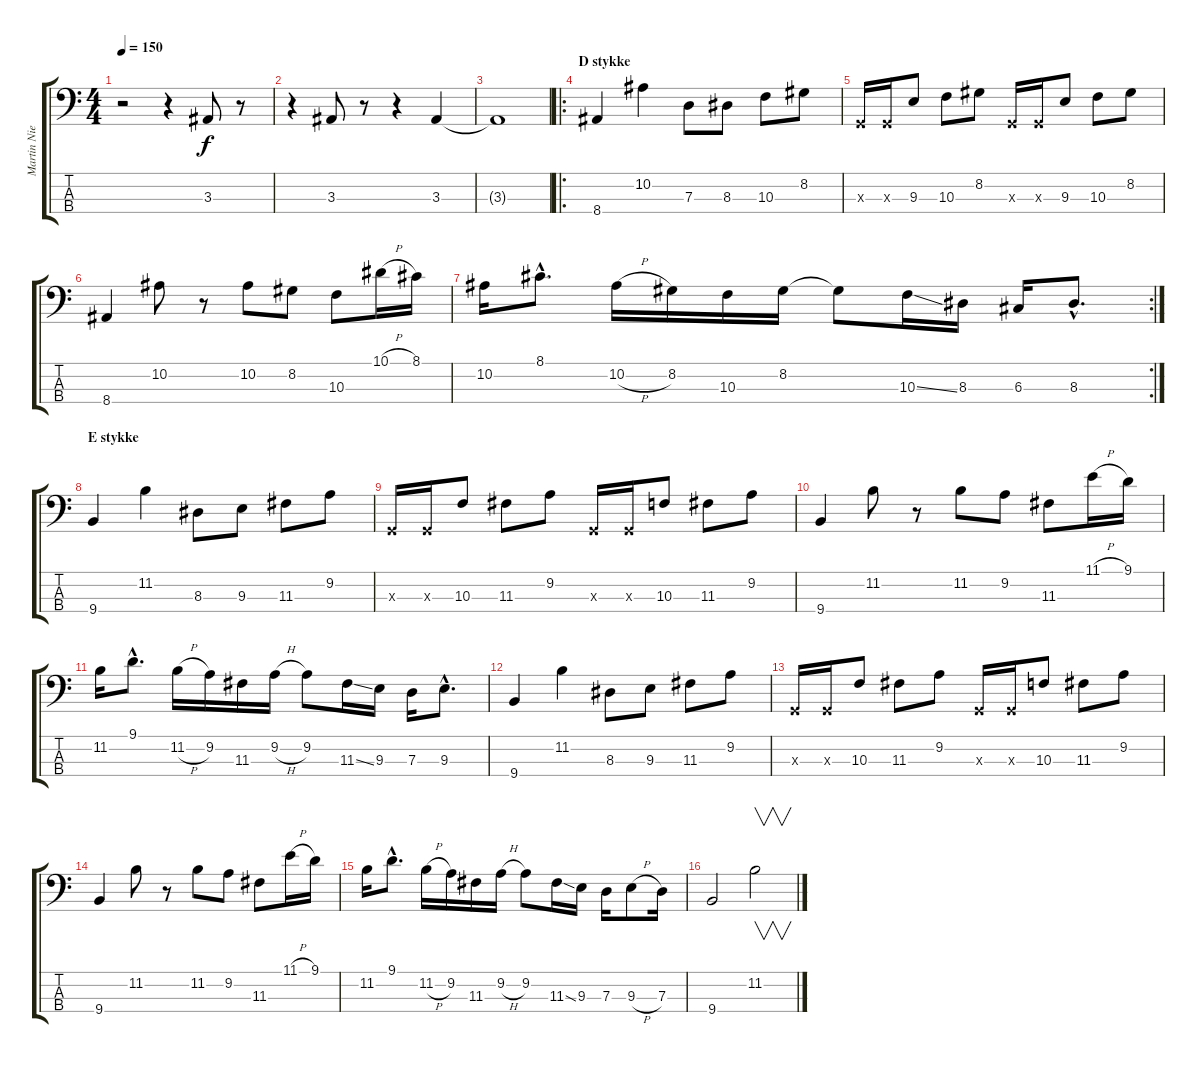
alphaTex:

\track ("Martin Nielsen (Bass)" "Martin Nie") {instrument electricbassfinger}
\staff {score tabs}
\tuning (F2 C2 G1 D1) {hide}
\ts (4 4)
\tempo 150
\clef f4
\ks c
r.2{dy f} r.4 3.3.8 r.8 |
r.4 3.3.8 r.8 r.4 3.3.4 |
3.3{t}.1 |
\ro
\section ("" "D stykke")
8.4.4 10.2.4 7.3.8 8.3.8 10.3.8 8.2.8 |
0.3{x}.16 0.3{x}.16 9.3.8 10.3.8 8.2.8 0.3{x}.16 0.3{x}.16 9.3.8 10.3.8 8.2.8 |
8.4.4 10.2.8 r.8 10.2.8 8.2.8 10.3.8 10.1{h}.16 8.1.16 |
\rc 2
10.2.16 8.1{hac}.8{d} 10.2{h}.16 8.2.16 10.3.16 8.2.16 8.2{t}.8 10.3{ss}.16 8.3.16 6.3.16 8.3{hac}.8{d} |
\section ("" "E stykke")
9.4.4 11.2.4 8.3.8 9.3.8 11.3.8 9.2.8 |
0.3{x}.16 0.3{x}.16 10.3.8 11.3.8 9.2.8 0.3{x}.16 0.3{x}.16 10.3.8 11.3.8 9.2.8 |
9.4.4 11.2.8 r.8 11.2.8 9.2.8 11.3.8 11.1{h}.16 9.1.16 |
11.2.16 9.1{hac}.8{d} 11.2{h}.16 9.2.16 11.3.16 9.2{h}.16 9.2.8 11.3{ss}.16 9.3.16 7.3.16 9.3{hac}.8{d} |
9.4.4 11.2.4 8.3.8 9.3.8 11.3.8 9.2.8 |
0.3{x}.16 0.3{x}.16 10.3.8 11.3.8 9.2.8 0.3{x}.16 0.3{x}.16 10.3.8 11.3.8 9.2.8 |
9.4.4 11.2.8 r.8 11.2.8 9.2.8 11.3.8 11.1{h}.16 9.1.16 |
11.2.16 9.1{hac}.8{d} 11.2{h}.16 9.2.16 11.3.16 9.2{h}.16 9.2.8 11.3{ss}.16 9.3.16 7.3.16 9.3{h}.8 7.3.16 |
9.4.2 11.2.2{v}
